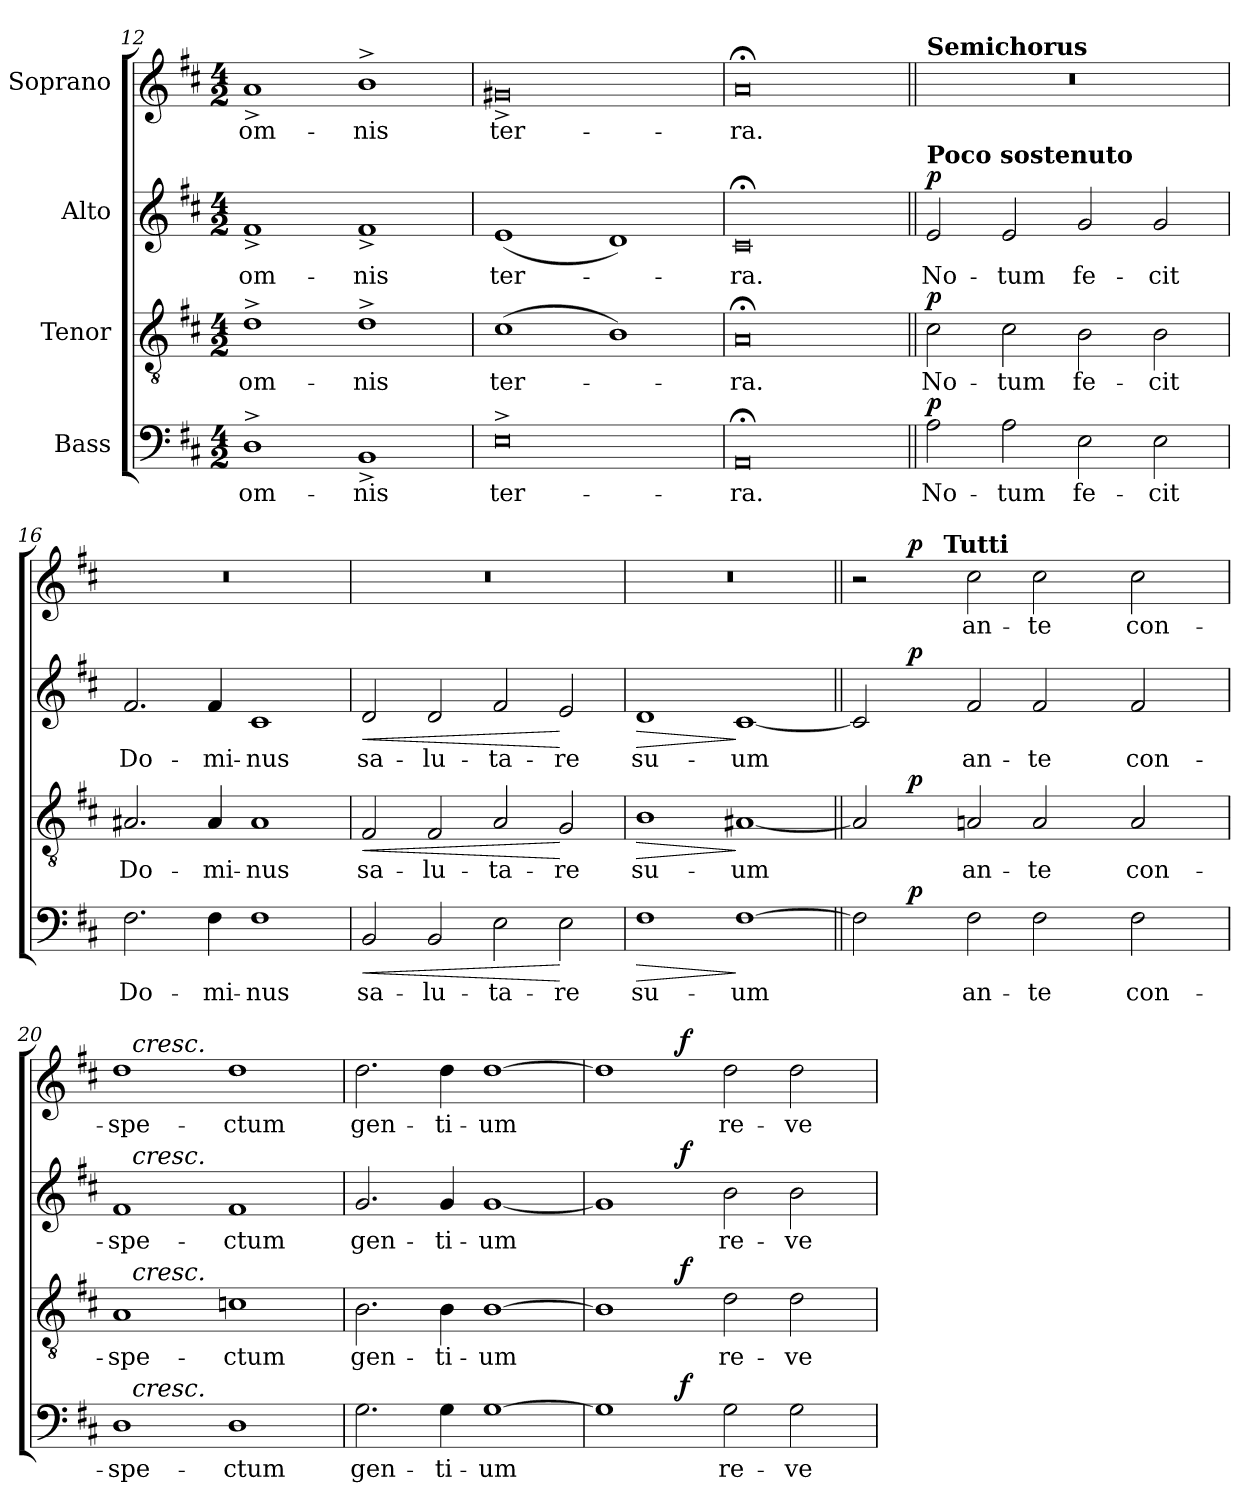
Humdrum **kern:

**kern	**text	**dynam	**kern	**text	**dynam	**kern	**text	**dynam	**kern	**text	**dynam
*part4	*part4	*part4	*part3	*part3	*part3	*part2	*part2	*part2	*part1	*part1	*part1
*staff4	*staff4	*staff4	*staff3	*staff3	*staff3	*staff2	*staff2	*staff2	*staff1	*staff1	*staff1
*I"Bass	*	*	*I"Tenor	*	*	*I"Alto	*	*	*I"Soprano	*	*
*clefF4	*	*	*clefGv2	*	*	*clefG2	*	*	*clefG2	*	*
*k[f#c#]	*	*	*k[f#c#]	*	*	*k[f#c#]	*	*	*k[f#c#]	*	*
*D:	*	*	*D:	*	*	*D:	*	*	*D:	*	*
*M4/2	*	*	*M4/2	*	*	*M4/2	*	*	*M4/2	*	*
=12	=12	=12	=12	=12	=12	=12	=12	=12	=12	=12	=12
!	!LO:LY:b	!	!	!LO:LY:b	!	!	!LO:LY:b	!	!	!LO:LY:b	!
1D^>	om-	.	1d^>	om-	.	1f#^<	om-	.	1a^<	om-	.
!	!LO:LY:b	!	!	!LO:LY:b	!	!	!LO:LY:b	!	!	!LO:LY:b	!
1BB^<	-nis	.	1d^>	-nis	.	1f#^<	-nis	.	1b^>	-nis	.
=13	=13	=13	=13	=13	=13	=13	=13	=13	=13	=13	=13
!	!LO:LY:b	!	!	!LO:LY:b	!	!	!LO:LY:b	!	!	!LO:LY:b	!
0E^>	ter-	.	(>1c#	ter-	.	(<1e	ter-	.	0g#X^<	ter-	.
.	.	.	1B)	.	.	1d)	.	.	.	.	.
=14	=14	=14	=14	=14	=14	=14	=14	=14	=14	=14	=14
!	!LO:LY:b	!	!	!LO:LY:b	!	!	!LO:LY:b	!	!	!LO:LY:b	!
0AA;<	-ra.	.	0A;<	-ra.	.	0c#;<	-ra.	.	0a;<	-ra.	.
=15||	=15||	=15||	=15||	=15||	=15||	=15||	=15||	=15||	=15||	=15||	=15||
!	!	!	!	!	!	!	!	!	!LO:TX:a:B:t=Semichorus	!	!
!	!	!	!	!	!	!LO:TX:a:B:t=Poco sostenuto	!	!	!	!	!
!	!LO:LY:b	!LO:DY:b	!	!LO:LY:b	!LO:DY:b	!	!LO:LY:b	!LO:DY:b	!	!	!
2A\	No-	p	2c#\	No-	p	2e/	No-	p	0r	.	.
!	!LO:LY:b	!	!	!LO:LY:b	!	!	!LO:LY:b	!	!	!	!
2A\	-tum	.	2c#\	-tum	.	2e/	-tum	.	.	.	.
!	!LO:LY:b	!	!	!LO:LY:b	!	!	!LO:LY:b	!	!	!	!
2E\	fe-	.	2B\	fe-	.	2g/	fe-	.	.	.	.
!	!LO:LY:b	!	!	!LO:LY:b	!	!	!LO:LY:b	!	!	!	!
2E\	-cit	.	2B\	-cit	.	2g/	-cit	.	.	.	.
!!LO:LB:g=z
=16	=16	=16	=16	=16	=16	=16	=16	=16	=16	=16	=16
!	!LO:LY:b	!	!	!LO:LY:b	!	!	!LO:LY:b	!	!	!	!
2.F#\	Do-	.	2.A#X/	Do-	.	2.f#/	Do-	.	0r	.	.
!	!LO:LY:b	!	!	!LO:LY:b	!	!	!LO:LY:b	!	!	!	!
4F#\	-mi-	.	4A#/	-mi-	.	4f#/	-mi-	.	.	.	.
!	!LO:LY:b	!	!	!LO:LY:b	!	!	!LO:LY:b	!	!	!	!
1F#	-nus	.	1A#	-nus	.	1c#	-nus	.	.	.	.
=17	=17	=17	=17	=17	=17	=17	=17	=17	=17	=17	=17
!	!LO:LY:b	!LO:HP:b	!	!LO:LY:b	!LO:HP:b	!	!LO:LY:b	!LO:HP:b	!	!	!
2BB/	sa-	<	2F#/	sa-	<	2d/	sa-	<	0r	.	.
!	!LO:LY:b	!	!	!LO:LY:b	!	!	!LO:LY:b	!	!	!	!
2BB/	-lu-	.	2F#/	-lu-	.	2d/	-lu-	.	.	.	.
!	!LO:LY:b	!	!	!LO:LY:b	!	!	!LO:LY:b	!	!	!	!
2E\	-ta-	.	2A/	-ta-	.	2f#/	-ta-	.	.	.	.
!	!LO:LY:b	!	!	!LO:LY:b	!	!	!LO:LY:b	!	!	!	!
2E\	-re	[	2G/	-re	[	2e/	-re	[	.	.	.
=18	=18	=18	=18	=18	=18	=18	=18	=18	=18	=18	=18
!	!LO:LY:b	!LO:HP:b	!	!LO:LY:b	!LO:HP:b	!	!LO:LY:b	!LO:HP:b	!	!	!
1F#	su-	>	1B	su-	>	1d	su-	>	0r	.	.
!	!LO:LY:b	!	!	!LO:LY:b	!	!	!LO:LY:b	!	!	!	!
[1F#	-um	]	[1A#X	-um	]	[1c#	-um	]	.	.	.
=19||	=19||	=19||	=19||	=19||	=19||	=19||	=19||	=19||	=19||	=19||	=19||
*^	*	*	*^	*	*	*^	*	*	*^	*	*
*	*	*	*	*	*	*	*	*	*	*	*	*	*^	*	*
2F#\]	4ryy	.	.	2A#/]	4ryy	.	.	2c#/]	4ryy	.	.	2r	4ryy	4ryy	.	.
.	32ryy	.	.	.	32ryy	.	.	.	32ryy	.	.	.	32ryy	8ryy	.	.
!	!	!	!LO:DY:b	!	!	!	!LO:DY:b	!	!	!	!LO:DY:b	!	!	!	!	!LO:DY:b
.	1ryy	.	p	.	1ryy	.	p	.	1ryy	.	p	.	1ryy	.	.	p
.	.	.	.	.	.	.	.	.	.	.	.	.	.	32ryy	.	.
!	!	!	!	!	!	!	!	!	!	!	!	!	!	!LO:TX:a:B:t=Tutti	!	!
.	.	.	.	.	.	.	.	.	.	.	.	.	.	1ryy	.	.
!	!	!LO:LY:b	!	!	!	!LO:LY:b	!	!	!	!LO:LY:b	!	!	!	!	!LO:LY:b	!
2F#\	.	an-	.	2An/	.	an-	.	2f#/	.	an-	.	2cc#\	.	.	an-	.
!	!	!LO:LY:b	!	!	!	!LO:LY:b	!	!	!	!LO:LY:b	!	!	!	!	!LO:LY:b	!
2F#\	.	-te	.	2A/	.	-te	.	2f#/	.	-te	.	2cc#\	.	.	-te	.
.	2ryy	.	.	.	2ryy	.	.	.	2ryy	.	.	.	2ryy	.	.	.
.	.	.	.	.	.	.	.	.	.	.	.	.	.	2ryy	.	.
!	!	!LO:LY:b	!	!	!	!LO:LY:b	!	!	!	!LO:LY:b	!	!	!	!	!LO:LY:b	!
2F#\	.	con-	.	2A/	.	con-	.	2f#/	.	con-	.	2cc#\	.	.	con-	.
.	8..ryy	.	.	.	8..ryy	.	.	.	8..ryy	.	.	.	8..ryy	.	.	.
.	.	.	.	.	.	.	.	.	.	.	.	.	.	16.ryy	.	.
=20	=20	=20	=20	=20	=20	=20	=20	=20	=20	=20	=20	=20	=20	=20	=20	=20
!	!	!LO:LY:b	!	!	!	!LO:LY:b	!	!	!	!LO:LY:b	!	!	!	!	!LO:LY:b	!
*	*	*	*	*	*	*	*	*	*	*	*	*	*v	*v	*	*
1D	16ryy	-spe-	.	1A	16ryy	-spe-	.	1f#	16ryy	-spe-	.	1dd	16ryy	-spe-	.
!	!	!	!	!	!	!	!	!	!	!	!	!	!LO:TX:a:i:t=cresc.	!	!
!	!	!	!	!	!	!	!	!	!LO:TX:a:i:t=cresc.	!	!	!	!	!	!
!	!	!	!	!	!LO:TX:a:i:t=cresc.	!	!	!	!	!	!	!	!	!	!
!	!LO:TX:a:i:t=cresc.	!	!	!	!	!	!	!	!	!	!	!	!	!	!
.	1ryy	.	.	.	1ryy	.	.	.	1ryy	.	.	.	1ryy	.	.
!	!	!LO:LY:b	!	!	!	!LO:LY:b	!	!	!	!LO:LY:b	!	!	!	!LO:LY:b	!
1D	.	-ctum	.	1cn	.	-ctum	.	1f#	.	-ctum	.	1dd	.	-ctum	.
.	2...ryy	.	.	.	2...ryy	.	.	.	2...ryy	.	.	.	2...ryy	.	.
=21	=21	=21	=21	=21	=21	=21	=21	=21	=21	=21	=21	=21	=21	=21	=21
!	!	!LO:LY:b	!	!	!	!LO:LY:b	!	!	!	!LO:LY:b	!	!	!	!LO:LY:b	!
*v	*v	*	*	*	*	*	*	*v	*v	*	*	*v	*v	*	*
*	*	*	*v	*v	*	*	*	*	*	*	*	*
2.G\	gen-	.	2.B\	gen-	.	2.g/	gen-	.	2.dd\	gen-	.
!	!LO:LY:b	!	!	!LO:LY:b	!	!	!LO:LY:b	!	!	!LO:LY:b	!
4G\	-ti-	.	4B\	-ti-	.	4g/	-ti-	.	4dd\	-ti-	.
!	!LO:LY:b	!	!	!LO:LY:b	!	!	!LO:LY:b	!	!	!LO:LY:b	!
[1G	-um	.	[1B	-um	.	[1g	-um	.	[1dd	-um	.
=22	=22	=22	=22	=22	=22	=22	=22	=22	=22	=22	=22
*^	*	*	*^	*	*	*^	*	*	*^	*	*
1G]	2.ryy	.	.	1B]	2.ryy	.	.	1g]	2.ryy	.	.	1dd]	2.ryy	.	.
!	!	!	!LO:DY:b	!	!	!	!LO:DY:b	!	!	!	!LO:DY:b	!	!	!	!LO:DY:b
.	1ryy	.	f	.	1ryy	.	f	.	1ryy	.	f	.	1ryy	.	f
!	!	!LO:LY:b	!	!	!	!LO:LY:b	!	!	!	!LO:LY:b	!	!	!	!LO:LY:b	!
2G\	.	re-	.	2d\	.	re-	.	2b\	.	re-	.	2dd\	.	re-	.
!	!	!LO:LY:b	!	!	!	!LO:LY:b	!	!	!	!LO:LY:b	!	!	!	!LO:LY:b	!
2G\	.	-ve-	.	2d\	.	-ve-	.	2b\	.	-ve-	.	2dd\	.	-ve-	.
.	4ryy	.	.	.	4ryy	.	.	.	4ryy	.	.	.	4ryy	.	.
*v	*v	*	*	*	*	*	*	*v	*v	*	*	*v	*v	*	*
*	*	*	*v	*v	*	*	*	*	*	*	*	*
=	=	=	=	=	=	=	=	=	=	=	=
*-	*-	*-	*-	*-	*-	*-	*-	*-	*-	*-	*-
